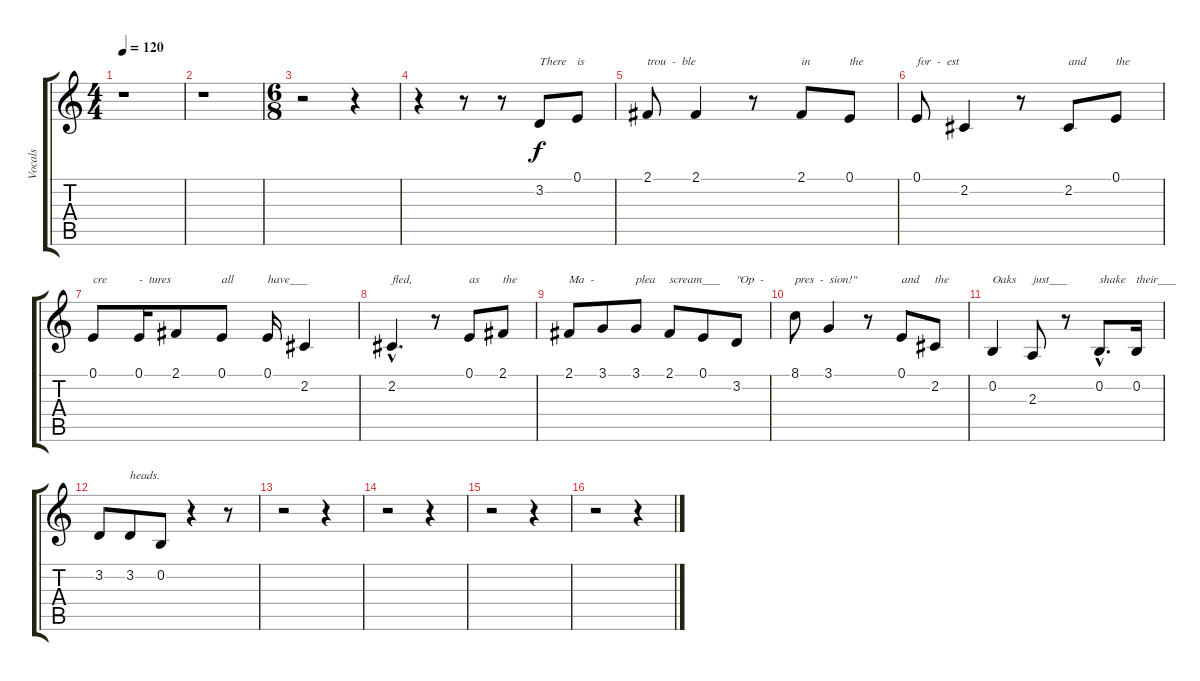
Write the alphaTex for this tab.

\track ("Vocals" "Vocals") {instrument synthvoice}
\staff {score tabs}
\tuning (E4 B3 G3 D3 A2 E2) {hide}
\ts (4 4)
\tempo 120
\clef g2
\ks c
r.1{dy f} |
r.1 |
\ts (6 8)
r.2 r.4 |
r.4 r.8 r.8 3.2.8{txt "There"} 0.1.8{txt "is"} |
2.1.8{txt "trou  -  ble"} 2.1.4 r.8 2.1.8{txt "in"} 0.1.8{txt "the"} |
0.1.8{txt "for  -  est"} 2.2.4 r.8 2.2.8{txt "and"} 0.1.8{txt "the"} |
0.1.8{txt "cre"} 0.1.16{txt "-  tures"} 2.1.8 0.1.8{txt "all"} 0.1.16{txt "have___"} 2.2.4 |
2.2{hac}.4{d txt "fled,"} r.8 0.1.8{txt "as"} 2.1.8{txt "the"} |
2.1.8{txt "Ma  -"} 3.1.8 3.1.8{txt "plea"} 2.1.8{txt "scream___"} 0.1.8 3.2.8{txt "\"Op  -"} |
8.1.8{txt "pres  -  sion!\""} 3.1.4 r.8 0.1.8{txt "and"} 2.2.8{txt "the"} |
0.2.4{txt "Oaks"} 2.3.8{txt "just___"} r.8 0.2{hac}.8{d txt "shake"} 0.2.16{txt "their___"} |
3.2.8 3.2.8{txt "heads."} 0.2.8 r.4 r.8 |
r.2 r.4 |
r.2 r.4 |
r.2 r.4 |
r.2 r.4
